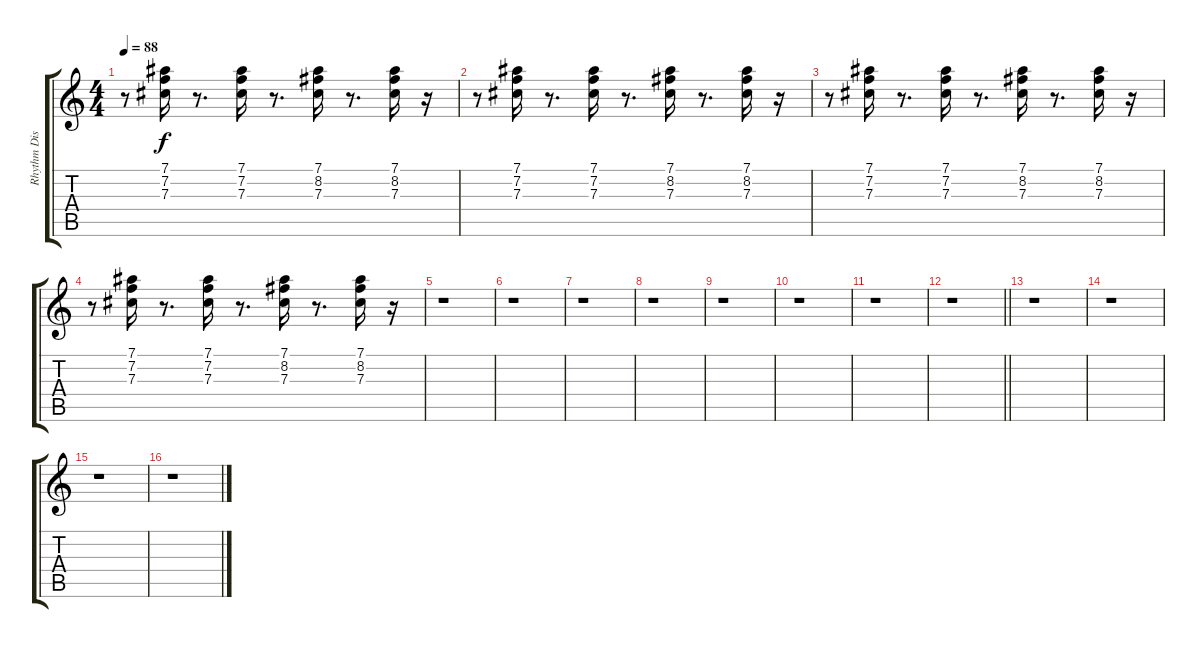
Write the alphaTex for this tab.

\track ("Rhythm Disto" "Rhythm Dis") {instrument overdrivenguitar}
\staff {score tabs}
\tuning (Eb4 Bb3 Gb3 Db3 Ab2 Eb2) {hide}
\ts (4 4)
\tempo 88
\clef g2
\ks c
r.8{dy f} (7.1 7.2 7.3).16 r.8{d} (7.1 7.2 7.3).16 r.8{d} (7.1 8.2 7.3).16 r.8{d} (7.1 8.2 7.3).16 r.16 |
r.8 (7.1 7.2 7.3).16 r.8{d} (7.1 7.2 7.3).16 r.8{d} (7.1 8.2 7.3).16 r.8{d} (7.1 8.2 7.3).16 r.16 |
r.8 (7.1 7.2 7.3).16 r.8{d} (7.1 7.2 7.3).16 r.8{d} (7.1 8.2 7.3).16 r.8{d} (7.1 8.2 7.3).16 r.16 |
r.8 (7.1 7.2 7.3).16 r.8{d} (7.1 7.2 7.3).16 r.8{d} (7.1 8.2 7.3).16 r.8{d} (7.1 8.2 7.3).16 r.16 |
r.1 |
r.1 |
r.1 |
r.1 |
r.1 |
r.1 |
r.1 |
\barLineRight lightlight
r.1 |
r.1 |
r.1 |
r.1 |
r.1
